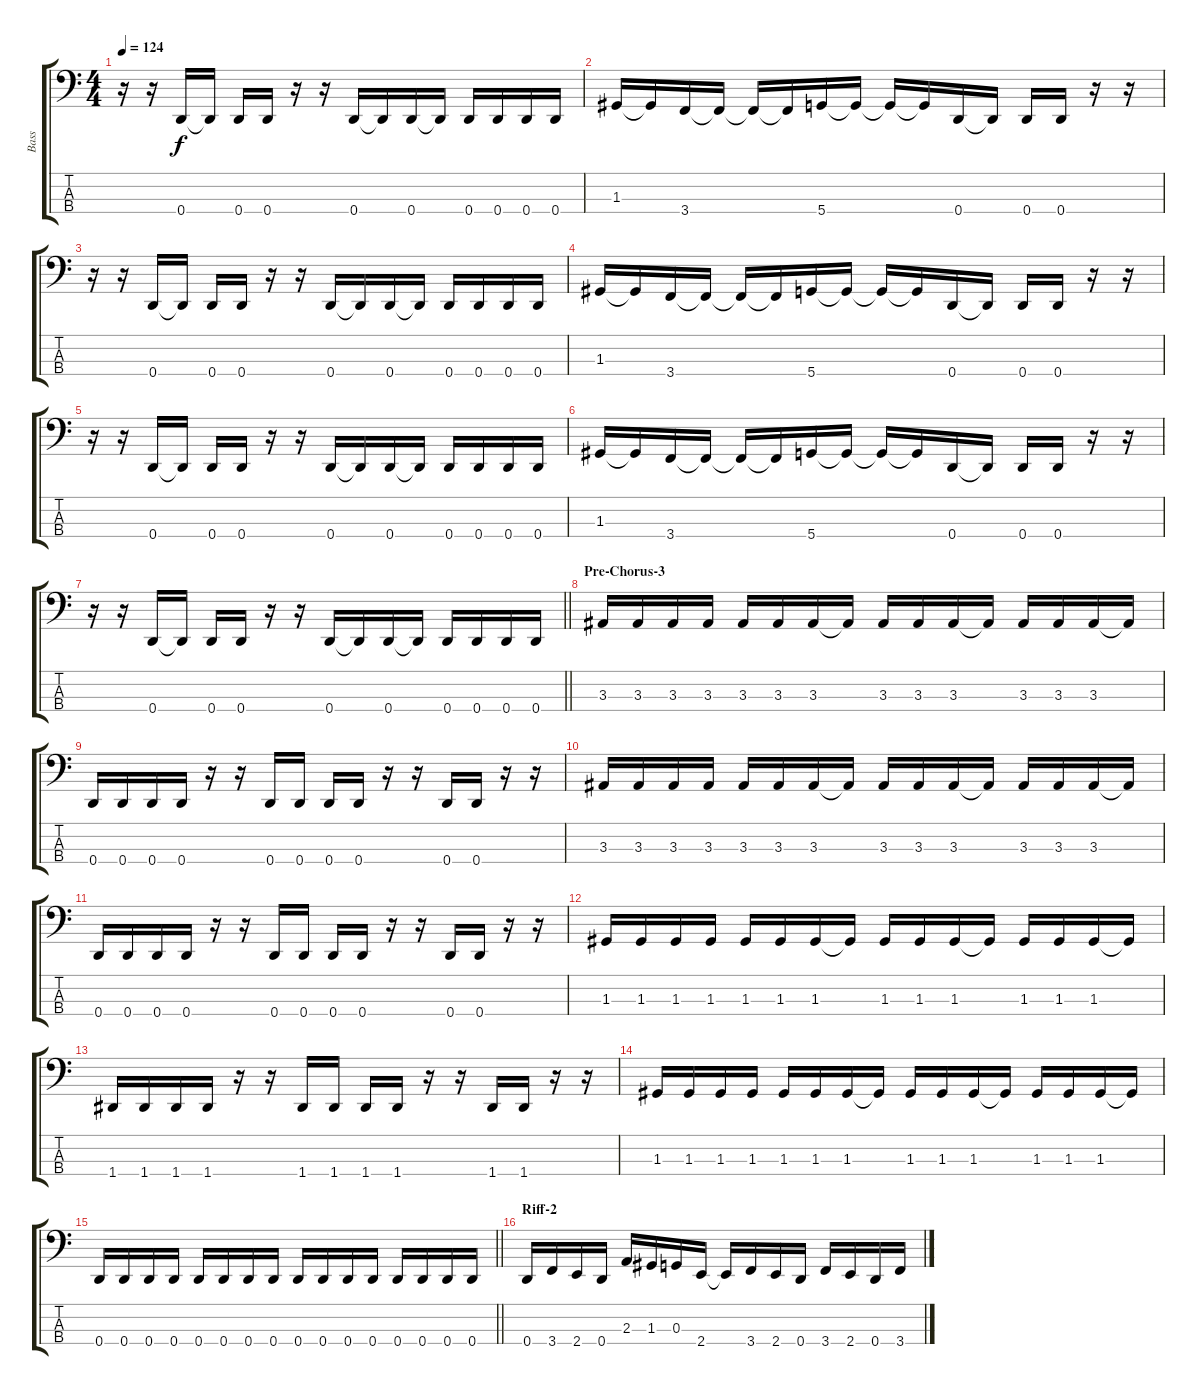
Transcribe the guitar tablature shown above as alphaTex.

\track ("Bass" "Bass") {instrument electricbassfinger}
\staff {score tabs}
\tuning (F2 C2 G1 D1) {hide}
\ts (4 4)
\tempo 124
\clef f4
\ks c
r.16{dy f} r.16 0.4.16 0.4{t}.16 0.4.16 0.4.16 r.16 r.16 0.4.16 0.4{t}.16 0.4.16 0.4{t}.16 0.4.16 0.4.16 0.4.16 0.4.16 |
1.3.16 1.3{t}.16 3.4.16 3.4{t}.16 3.4{t}.16 3.4{t}.16 5.4.16 5.4{t}.16 5.4{t}.16 5.4{t}.16 0.4.16 0.4{t}.16 0.4.16 0.4.16 r.16 r.16 |
r.16 r.16 0.4.16 0.4{t}.16 0.4.16 0.4.16 r.16 r.16 0.4.16 0.4{t}.16 0.4.16 0.4{t}.16 0.4.16 0.4.16 0.4.16 0.4.16 |
1.3.16 1.3{t}.16 3.4.16 3.4{t}.16 3.4{t}.16 3.4{t}.16 5.4.16 5.4{t}.16 5.4{t}.16 5.4{t}.16 0.4.16 0.4{t}.16 0.4.16 0.4.16 r.16 r.16 |
r.16 r.16 0.4.16 0.4{t}.16 0.4.16 0.4.16 r.16 r.16 0.4.16 0.4{t}.16 0.4.16 0.4{t}.16 0.4.16 0.4.16 0.4.16 0.4.16 |
1.3.16 1.3{t}.16 3.4.16 3.4{t}.16 3.4{t}.16 3.4{t}.16 5.4.16 5.4{t}.16 5.4{t}.16 5.4{t}.16 0.4.16 0.4{t}.16 0.4.16 0.4.16 r.16 r.16 |
\barLineRight lightlight
r.16 r.16 0.4.16 0.4{t}.16 0.4.16 0.4.16 r.16 r.16 0.4.16 0.4{t}.16 0.4.16 0.4{t}.16 0.4.16 0.4.16 0.4.16 0.4.16 |
\section ("" "Pre-Chorus-3")
3.3.16 3.3.16 3.3.16 3.3.16 3.3.16 3.3.16 3.3.16 3.3{t}.16 3.3.16 3.3.16 3.3.16 3.3{t}.16 3.3.16 3.3.16 3.3.16 3.3{t}.16 |
0.4.16 0.4.16 0.4.16 0.4.16 r.16 r.16 0.4.16 0.4.16 0.4.16 0.4.16 r.16 r.16 0.4.16 0.4.16 r.16 r.16 |
3.3.16 3.3.16 3.3.16 3.3.16 3.3.16 3.3.16 3.3.16 3.3{t}.16 3.3.16 3.3.16 3.3.16 3.3{t}.16 3.3.16 3.3.16 3.3.16 3.3{t}.16 |
0.4.16 0.4.16 0.4.16 0.4.16 r.16 r.16 0.4.16 0.4.16 0.4.16 0.4.16 r.16 r.16 0.4.16 0.4.16 r.16 r.16 |
1.3.16 1.3.16 1.3.16 1.3.16 1.3.16 1.3.16 1.3.16 1.3{t}.16 1.3.16 1.3.16 1.3.16 1.3{t}.16 1.3.16 1.3.16 1.3.16 1.3{t}.16 |
1.4.16 1.4.16 1.4.16 1.4.16 r.16 r.16 1.4.16 1.4.16 1.4.16 1.4.16 r.16 r.16 1.4.16 1.4.16 r.16 r.16 |
1.3.16 1.3.16 1.3.16 1.3.16 1.3.16 1.3.16 1.3.16 1.3{t}.16 1.3.16 1.3.16 1.3.16 1.3{t}.16 1.3.16 1.3.16 1.3.16 1.3{t}.16 |
\barLineRight lightlight
0.4.16 0.4.16 0.4.16 0.4.16 0.4.16 0.4.16 0.4.16 0.4.16 0.4.16 0.4.16 0.4.16 0.4.16 0.4.16 0.4.16 0.4.16 0.4.16 |
\section ("" "Riff-2")
0.4.16 3.4.16 2.4.16 0.4.16 2.3.16 1.3.16 0.3.16 2.4.16 2.4{t}.16 3.4.16 2.4.16 0.4.16 3.4.16 2.4.16 0.4.16 3.4.16
